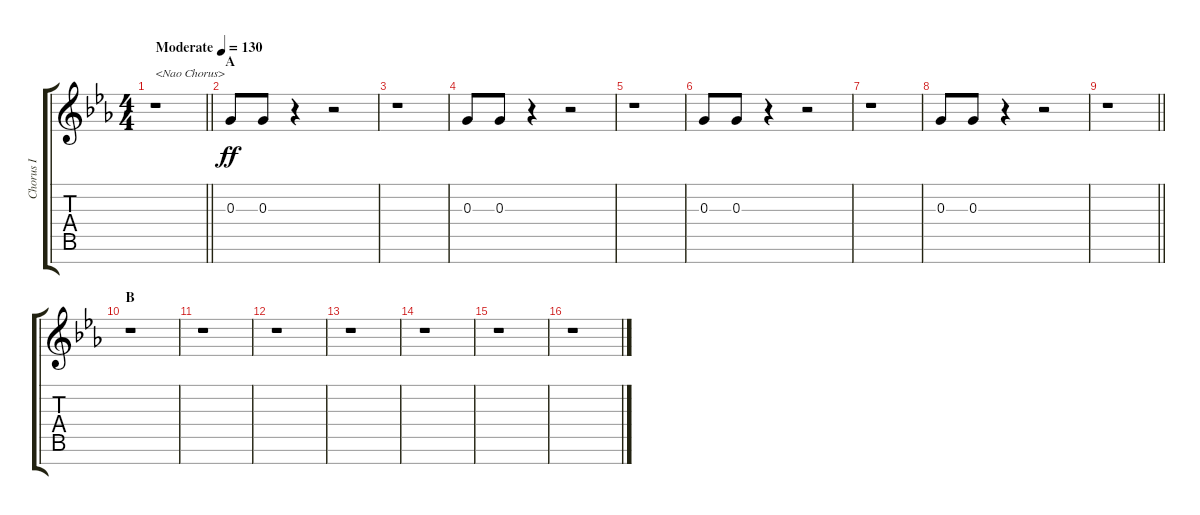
\track ("Chorus I" "Chorus I") {instrument voiceoohs}
\staff {score tabs}
\tuning (E5 B4 G4 D4 A3 E3 B2) {hide}
\ts (4 4)
\tempo (130 "Moderate")
\clef g2
\barLineRight lightlight
\ks eb
r.1{txt "<Nao Chorus>" dy ff instrument voiceoohs} |
\section ("" "A")
0.3.8 0.3.8 r.4 r.2 |
r.1 |
0.3.8 0.3.8 r.4 r.2 |
r.1 |
0.3.8 0.3.8 r.4 r.2 |
r.1 |
0.3.8 0.3.8 r.4 r.2 |
\barLineRight lightlight
r.1 |
\section ("" "B")
r.1 |
r.1 |
r.1 |
r.1 |
r.1 |
r.1 |
r.1
